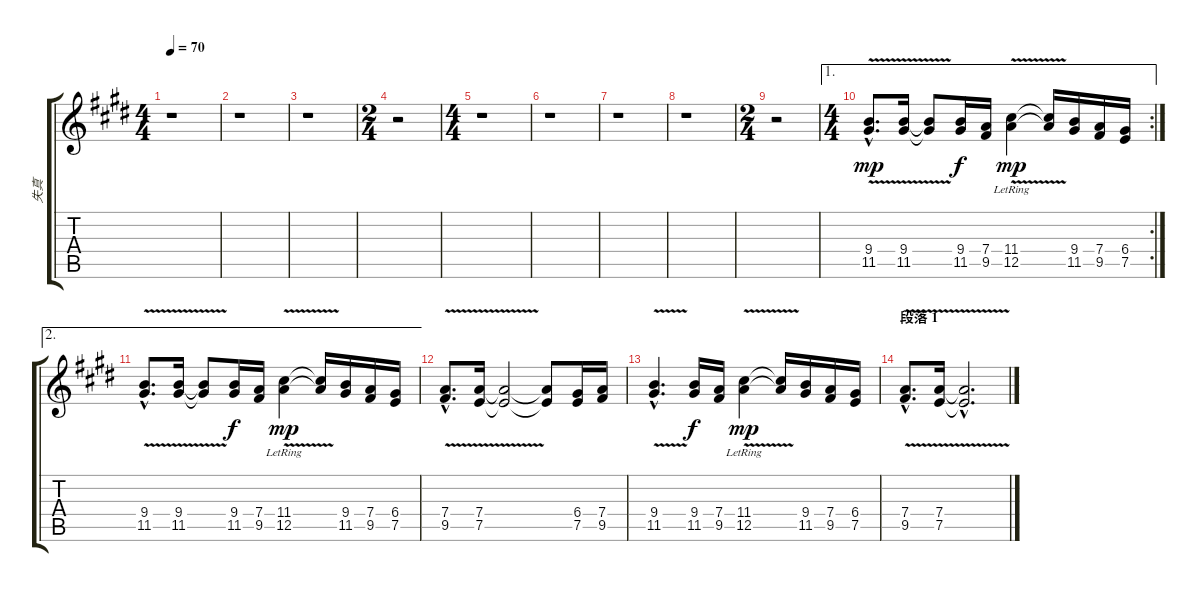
\track ("失真" "失真") {instrument overdrivenguitar}
\staff {score tabs}
\tuning (E4 B3 G3 D3 A2 E2) {hide}
\ts (4 4)
\tempo 70
\clef g2
\ks e
r.1{dy mp} |
r.1 |
r.1 |
\ts (2 4)
r.2 |
\ts (4 4)
r.1 |
r.1 |
r.1 |
r.1 |
\ts (2 4)
r.2 |
\ae 1
\rc 2
\ts (4 4)
(9.4{v hac} 11.5{v hac}).8{d} (9.4{v} 11.5{v}).16 (9.4{t} 11.5{t}).8 (9.4 11.5).16{dy f} (7.4 9.5).16 (11.4{v} 12.5{v lr}).4{dy mp} (11.4{t} 12.5{t}).16 (9.4 11.5).16 (7.4 9.5).16 (6.4 7.5).16 |
\ae 2
(9.4{v hac} 11.5{v hac}).8{d} (9.4{v} 11.5{v}).16 (9.4{t} 11.5{t}).8 (9.4 11.5).16{dy f} (7.4 9.5).16 (11.4{v} 12.5{v lr}).4{dy mp} (11.4{t} 12.5{t}).16 (9.4 11.5).16 (7.4 9.5).16 (6.4 7.5).16 |
(7.4{v hac} 9.5{v hac}).8{d} (7.4{v} 7.5{v}).16 (7.4{t} 7.5{t}).2 (7.4{t} 7.5{t}).8 (6.4 7.5).16 (7.4 9.5).16 |
(9.4{v hac} 11.5{v hac}).4{d} (9.4 11.5).16{dy f} (7.4 9.5).16 (11.4{v} 12.5{v lr}).4{dy mp} (11.4{t} 12.5{t}).16 (9.4 11.5).16 (7.4 9.5).16 (6.4 7.5).16 |
\section ("" "段落 1")
(7.4{v hac} 9.5{v hac}).8{d} (7.4{v} 7.5{v}).16 (7.4{hac t} 7.5{hac t}).2{d}
